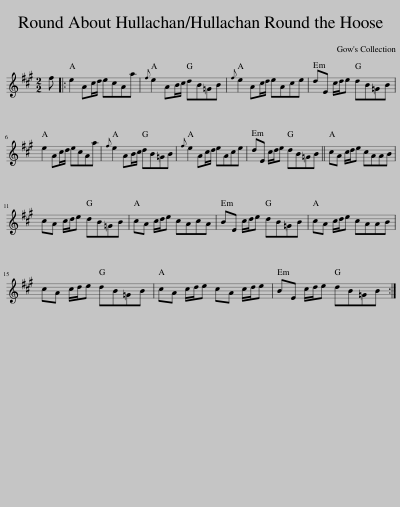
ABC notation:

X:1
L:1/8
M:2/2
I:linebreak $
K:A
V:1 treble
V:1
 f |: e2 Ac/d/ ecAa |{f} e2 AB/c/ dB=GB |{f} e2 Ac/d/ eAce | dE c/d/e dB=GB |$ %5
 e2 Ac/d/ ecAa |{f} e2 AB/c/ dB=GB |{f} e2 Ac/d/ eAce | dE c/d/e dB=GB || cA c/d/e cAAB |$ %10
 cA c/d/e dB=GB | cA c/d/e cAcA | BE c/d/e dB=GB | cA c/d/e cAAB |$ cA c/d/e dB=GB | %15
 cA c/d/e cA c/d/e | BE c/d/e dB=GB :| %17
